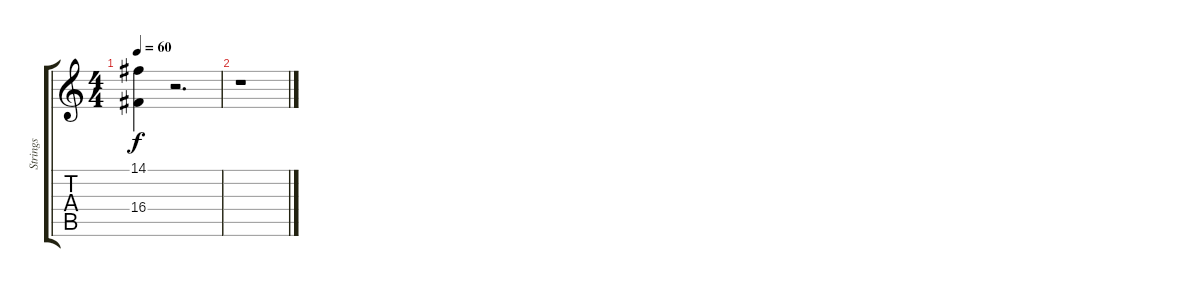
\track ("Strings" "Strings") {instrument stringensemble1}
\staff {score tabs}
\tuning (E4 B3 G3 D3 A2 E2) {hide}
\ts (4 4)
\tempo 60
\clef g2
\ks c
(14.1{t} 16.4{t}).4{dy f} r.2{d} |
r.1
